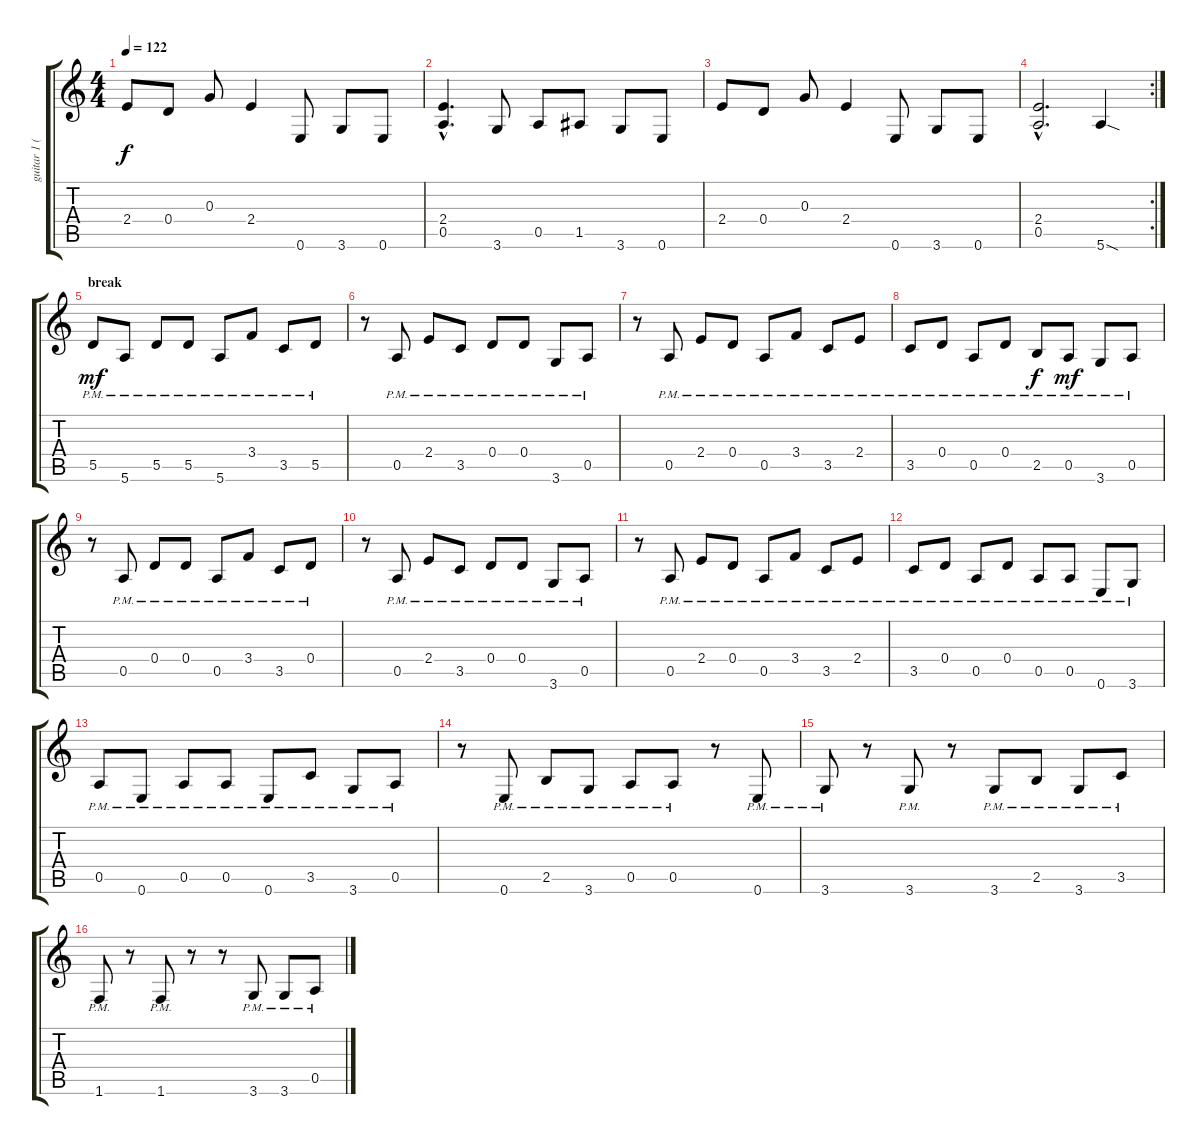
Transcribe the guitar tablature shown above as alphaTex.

\track ("guitar 1 (left)" "guitar 1 (") {instrument distortionguitar}
\staff {score tabs}
\tuning (E4 B3 G3 D3 A2 E2) {hide}
\ts (4 4)
\tempo 122
\clef g2
\ks c
2.4.8{dy f} 0.4.8 0.3.8 2.4.4 0.6.8 3.6.8 0.6.8 |
(2.4{hac} 0.5{hac}).4{d} 3.6.8 0.5.8 1.5.8 3.6.8 0.6.8 |
2.4.8 0.4.8 0.3.8 2.4.4 0.6.8 3.6.8 0.6.8 |
\rc 2
(2.4{hac} 0.5{hac}).2{d} 5.6{sod}.4 |
\section ("" "break")
5.5{pm}.8{dy mf} 5.6{pm}.8 5.5{pm}.8 5.5{pm}.8 5.6{pm}.8 3.4{pm}.8 3.5{pm}.8 5.5{pm}.8 |
r.8 0.5{pm}.8 2.4{pm}.8 3.5{pm}.8 0.4{pm}.8 0.4{pm}.8 3.6{pm}.8 0.5{pm}.8 |
r.8 0.5{pm}.8 2.4{pm}.8 0.4{pm}.8 0.5{pm}.8 3.4{pm}.8 3.5{pm}.8 2.4{pm}.8 |
3.5{pm}.8 0.4{pm}.8 0.5{pm}.8 0.4{pm}.8 2.5{pm}.8{dy f} 0.5{pm}.8{dy mf} 3.6{pm}.8 0.5{pm}.8 |
r.8 0.5{pm}.8 0.4{pm}.8 0.4{pm}.8 0.5{pm}.8 3.4{pm}.8 3.5{pm}.8 0.4{pm}.8 |
r.8 0.5{pm}.8 2.4{pm}.8 3.5{pm}.8 0.4{pm}.8 0.4{pm}.8 3.6{pm}.8 0.5{pm}.8 |
r.8 0.5{pm}.8 2.4{pm}.8 0.4{pm}.8 0.5{pm}.8 3.4{pm}.8 3.5{pm}.8 2.4{pm}.8 |
3.5{pm}.8 0.4{pm}.8 0.5{pm}.8 0.4{pm}.8 0.5{pm}.8 0.5{pm}.8 0.6{pm}.8 3.6{pm}.8 |
0.5{pm}.8 0.6{pm}.8 0.5{pm}.8 0.5{pm}.8 0.6{pm}.8 3.5{pm}.8 3.6{pm}.8 0.5{pm}.8 |
r.8 0.6{pm}.8 2.5{pm}.8 3.6{pm}.8 0.5{pm}.8 0.5{pm}.8 r.8 0.6{pm}.8 |
3.6{pm}.8 r.8 3.6{pm}.8 r.8 3.6{pm}.8 2.5{pm}.8 3.6{pm}.8 3.5{pm}.8 |
1.6{pm}.8 r.8 1.6{pm}.8 r.8 r.8 3.6{pm}.8 3.6{pm}.8 0.5{pm}.8
